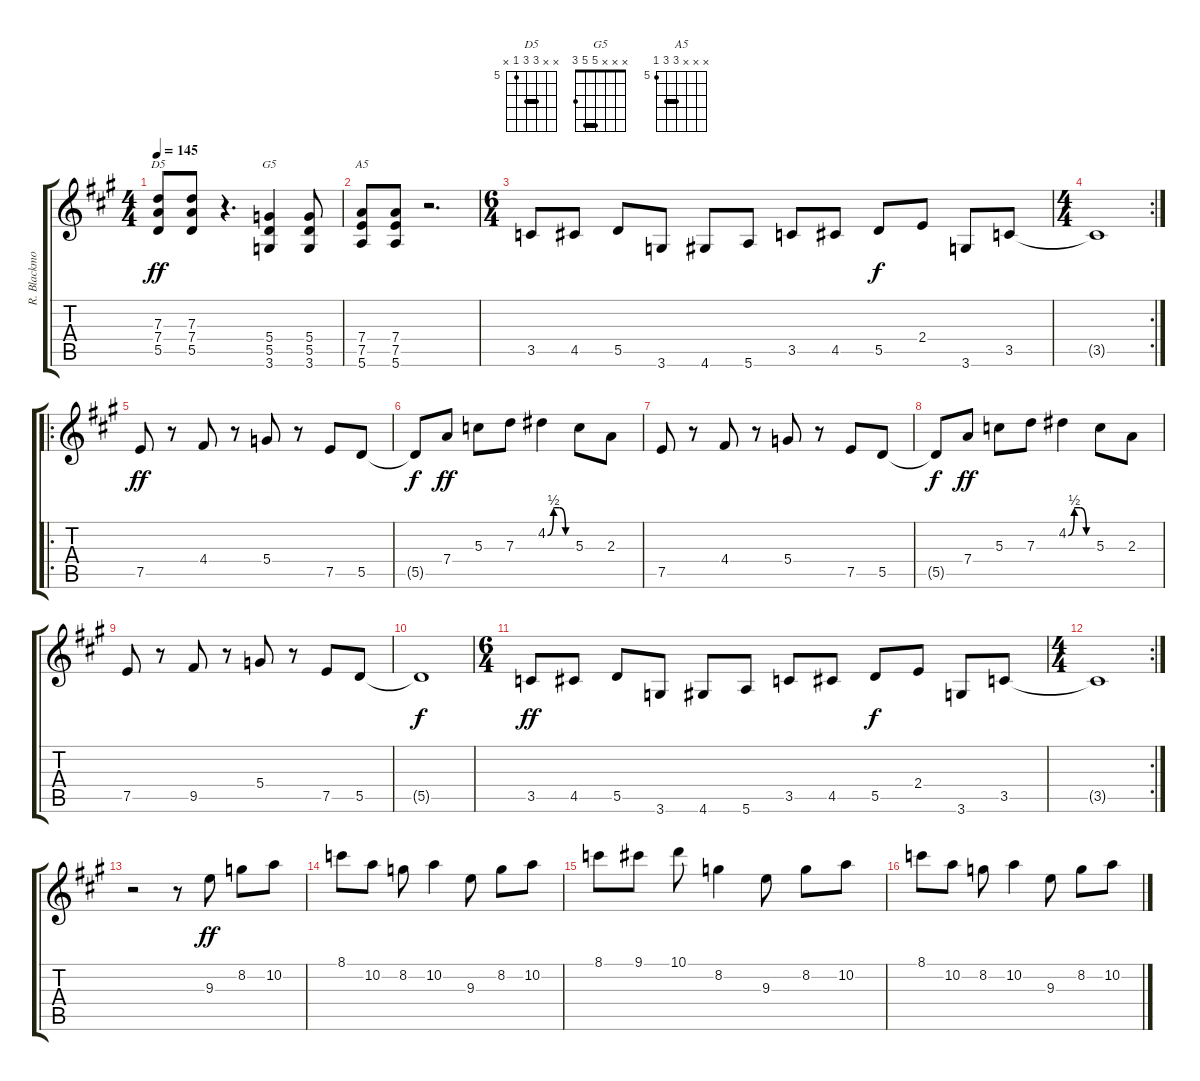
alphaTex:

\track ("R. Blackmore links" "R. Blackmo") {instrument overdrivenguitar}
\staff {score tabs}
\tuning (E4 B3 G3 D3 A2 E2) {hide}
\chord ("D5" x x 7 7 5 x) {firstfret 5 barre 7}
\chord ("G5" x x x 5 5 3) {barre 5}
\chord ("A5" x x x 7 7 5) {firstfret 5 barre 7}
\ts (4 4)
\tempo 145
\clef g2
\ks a
(7.3 7.4 5.5).8{ch "D5" dy ff} (7.3 7.4 5.5).8 r.4{d} (5.4 5.5 3.6).4{ch "G5"} (5.4 5.5 3.6).8 |
(7.4 7.5 5.6).8{ch "A5"} (7.4 7.5 5.6).8 r.2{d} |
\ts (6 4)
3.5.8 4.5.8 5.5.8 3.6.8 4.6.8 5.6.8 3.5.8 4.5.8 5.5.8{dy f} 2.4.8 3.6.8 3.5.8 |
\rc 2
\ts (4 4)
3.5{t}.1 |
\ro
7.5.8{dy ff} r.8 4.4.8 r.8 5.4.8 r.8 7.5.8 5.5.8 |
5.5{t}.8{dy f} 7.4.8{dy ff} 5.3.8 7.3.8 4.2{be (custom 0 0 15 2 30 2 45 0 60 0)}.4 5.3.8 2.3.8 |
7.5.8 r.8 4.4.8 r.8 5.4.8 r.8 7.5.8 5.5.8 |
5.5{t}.8{dy f} 7.4.8{dy ff} 5.3.8 7.3.8 4.2{be (custom 0 0 15 2 30 2 45 0 60 0)}.4 5.3.8 2.3.8 |
7.5.8 r.8 9.5.8 r.8 5.4.8 r.8 7.5.8 5.5.8 |
5.5{t}.1{dy f} |
\ts (6 4)
3.5.8{dy ff} 4.5.8 5.5.8 3.6.8 4.6.8 5.6.8 3.5.8 4.5.8 5.5.8{dy f} 2.4.8 3.6.8 3.5.8 |
\rc 2
\ts (4 4)
3.5{t}.1 |
r.2 r.8 9.3.8{dy ff} 8.2.8 10.2.8 |
8.1.8 10.2.8 8.2.8 10.2.4 9.3.8 8.2.8 10.2.8 |
8.1.8 9.1.8 10.1.8 8.2.4 9.3.8 8.2.8 10.2.8 |
8.1.8 10.2.8 8.2.8 10.2.4 9.3.8 8.2.8 10.2.8
